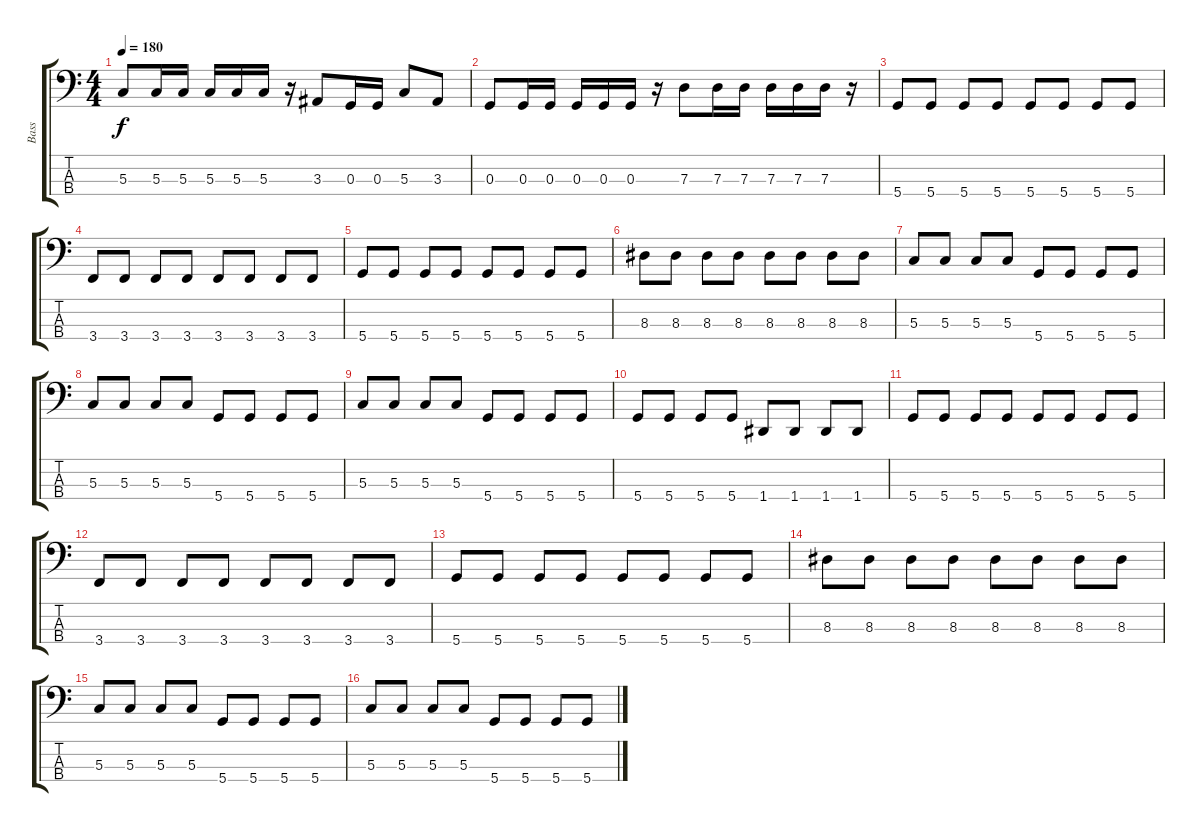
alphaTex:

\track ("Bass" "Bass") {instrument electricbasspick}
\staff {score tabs}
\tuning (F2 C2 G1 D1) {hide}
\ts (4 4)
\tempo 180
\clef f4
\ks c
5.3.8{dy f} 5.3.16 5.3.16 5.3.16 5.3.16 5.3.16 r.16 3.3.8 0.3.16 0.3.16 5.3.8 3.3.8 |
0.3.8 0.3.16 0.3.16 0.3.16 0.3.16 0.3.16 r.16 7.3.8 7.3.16 7.3.16 7.3.16 7.3.16 7.3.16 r.16 |
5.4.8 5.4.8 5.4.8 5.4.8 5.4.8 5.4.8 5.4.8 5.4.8 |
3.4.8 3.4.8 3.4.8 3.4.8 3.4.8 3.4.8 3.4.8 3.4.8 |
5.4.8 5.4.8 5.4.8 5.4.8 5.4.8 5.4.8 5.4.8 5.4.8 |
8.3.8 8.3.8 8.3.8 8.3.8 8.3.8 8.3.8 8.3.8 8.3.8 |
5.3.8 5.3.8 5.3.8 5.3.8 5.4.8 5.4.8 5.4.8 5.4.8 |
5.3.8 5.3.8 5.3.8 5.3.8 5.4.8 5.4.8 5.4.8 5.4.8 |
5.3.8 5.3.8 5.3.8 5.3.8 5.4.8 5.4.8 5.4.8 5.4.8 |
5.4.8 5.4.8 5.4.8 5.4.8 1.4.8 1.4.8 1.4.8 1.4.8 |
5.4.8 5.4.8 5.4.8 5.4.8 5.4.8 5.4.8 5.4.8 5.4.8 |
3.4.8 3.4.8 3.4.8 3.4.8 3.4.8 3.4.8 3.4.8 3.4.8 |
5.4.8 5.4.8 5.4.8 5.4.8 5.4.8 5.4.8 5.4.8 5.4.8 |
8.3.8 8.3.8 8.3.8 8.3.8 8.3.8 8.3.8 8.3.8 8.3.8 |
5.3.8 5.3.8 5.3.8 5.3.8 5.4.8 5.4.8 5.4.8 5.4.8 |
5.3.8 5.3.8 5.3.8 5.3.8 5.4.8 5.4.8 5.4.8 5.4.8
